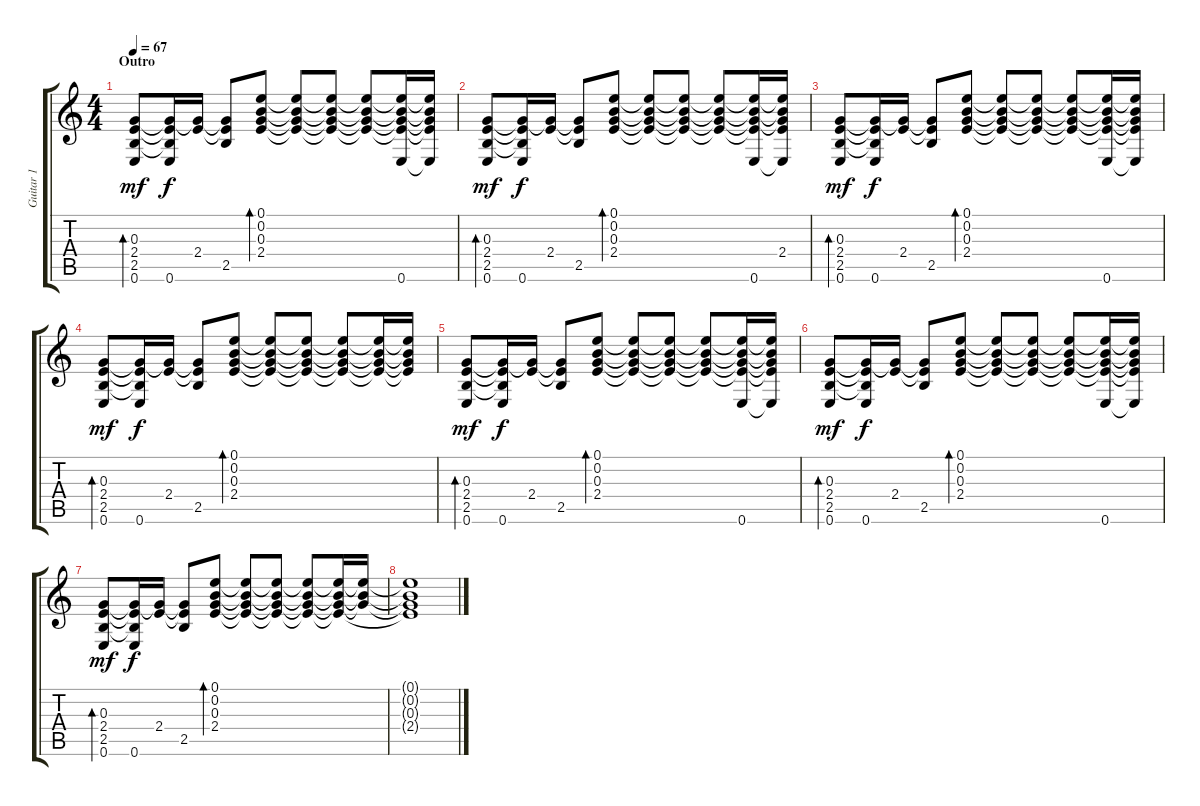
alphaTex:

\track ("Guitar 1" "Guitar 1") {instrument acousticguitarsteel}
\staff {score tabs}
\tuning (E4 B3 G3 D3 A2 E2) {hide}
\ts (4 4)
\section ("" "Outro")
\tempo 67
\clef g2
\ks c
(0.3 2.4 2.5 0.6).8{bd 120 dy mf balance 8} (0.3{t} 2.4{t} 2.5{t} 0.6).16{dy f} (0.3{t} 2.4).16 (0.3{t} 2.4{t} 2.5).8 (0.1 0.2 0.3 2.4).8{bd 120} (0.1{t} 0.2{t} 0.3{t} 2.4{t}).8 (0.1{t} 0.2{t} 0.3{t} 2.4{t}).8 (0.1{t} 0.2{t} 0.3{t} 2.4{t}).8 (0.1{t} 0.2{t} 0.3{t} 2.4{t} 0.6).16 (0.1{t} 0.2{t} 0.3{t} 2.4{t} 0.6{t}).16 |
(0.3 2.4 2.5 0.6).8{bd 120 dy mf} (0.3{t} 2.4{t} 2.5{t} 0.6).16{dy f} (0.3{t} 2.4).16 (0.3{t} 2.4{t} 2.5).8 (0.1 0.2 0.3 2.4).8{bd 120} (0.1{t} 0.2{t} 0.3{t} 2.4{t}).8 (0.1{t} 0.2{t} 0.3{t} 2.4{t}).8 (0.1{t} 0.2{t} 0.3{t} 2.4{t}).8 (0.1{t} 0.2{t} 0.3{t} 2.4{t} 0.6).16 (0.1{t} 0.2{t} 0.3{t} 2.4 0.6{t}).16 |
(0.3 2.4 2.5 0.6).8{bd 120 dy mf} (0.3{t} 2.4{t} 2.5{t} 0.6).16{dy f} (0.3{t} 2.4).16 (0.3{t} 2.4{t} 2.5).8 (0.1 0.2 0.3 2.4).8{bd 120} (0.1{t} 0.2{t} 0.3{t} 2.4{t}).8 (0.1{t} 0.2{t} 0.3{t} 2.4{t}).8 (0.1{t} 0.2{t} 0.3{t} 2.4{t}).8 (0.1{t} 0.2{t} 0.3{t} 2.4{t} 0.6).16 (0.1{t} 0.2{t} 0.3{t} 2.4{t} 0.6{t}).16 |
(0.3 2.4 2.5 0.6).8{bd 120 dy mf} (0.3{t} 2.4{t} 2.5{t} 0.6).16{dy f} (0.3{t} 2.4).16 (0.3{t} 2.4{t} 2.5).8 (0.1 0.2 0.3 2.4).8{bd 120} (0.1{t} 0.2{t} 0.3{t} 2.4{t}).8 (0.1{t} 0.2{t} 0.3{t} 2.4{t}).8 (0.1{t} 0.2{t} 0.3{t} 2.4{t}).8 (0.1{t} 0.2{t} 0.3{t} 2.4{t}).16 (0.1{t} 0.2{t} 0.3{t} 2.4{t}).16 |
(0.3 2.4 2.5 0.6).8{bd 120 dy mf} (0.3{t} 2.4{t} 2.5{t} 0.6).16{dy f} (0.3{t} 2.4).16 (0.3{t} 2.4{t} 2.5).8 (0.1 0.2 0.3 2.4).8{bd 120} (0.1{t} 0.2{t} 0.3{t} 2.4{t}).8 (0.1{t} 0.2{t} 0.3{t} 2.4{t}).8 (0.1{t} 0.2{t} 0.3{t} 2.4{t}).8 (0.1{t} 0.2{t} 0.3{t} 2.4{t} 0.6).16 (0.1{t} 0.2{t} 0.3{t} 2.4{t} 0.6{t}).16 |
(0.3 2.4 2.5 0.6).8{bd 120 dy mf} (0.3{t} 2.4{t} 2.5{t} 0.6).16{dy f} (0.3{t} 2.4).16 (0.3{t} 2.4{t} 2.5).8 (0.1 0.2 0.3 2.4).8{bd 120} (0.1{t} 0.2{t} 0.3{t} 2.4{t}).8 (0.1{t} 0.2{t} 0.3{t} 2.4{t}).8 (0.1{t} 0.2{t} 0.3{t} 2.4{t}).8 (0.1{t} 0.2{t} 0.3{t} 2.4{t} 0.6).16 (0.1{t} 0.2{t} 0.3{t} 2.4{t} 0.6{t}).16 |
(0.3 2.4 2.5 0.6).8{bd 120 dy mf} (0.3{t} 2.4{t} 2.5{t} 0.6).16{dy f} (0.3{t} 2.4).16 (0.3{t} 2.4{t} 2.5).8 (0.1 0.2 0.3 2.4).8{bd 120} (0.1{t} 0.2{t} 0.3{t} 2.4{t}).8 (0.1{t} 0.2{t} 0.3{t} 2.4{t}).8 (0.1{t} 0.2{t} 0.3{t} 2.4{t}).8 (0.1{t} 0.2{t} 0.3{t} 2.4{t}).16 (0.1{t} 0.2{t} 0.3{t}).16 |
(0.1{t} 0.2{t} 0.3{t} 2.4{t}).1
